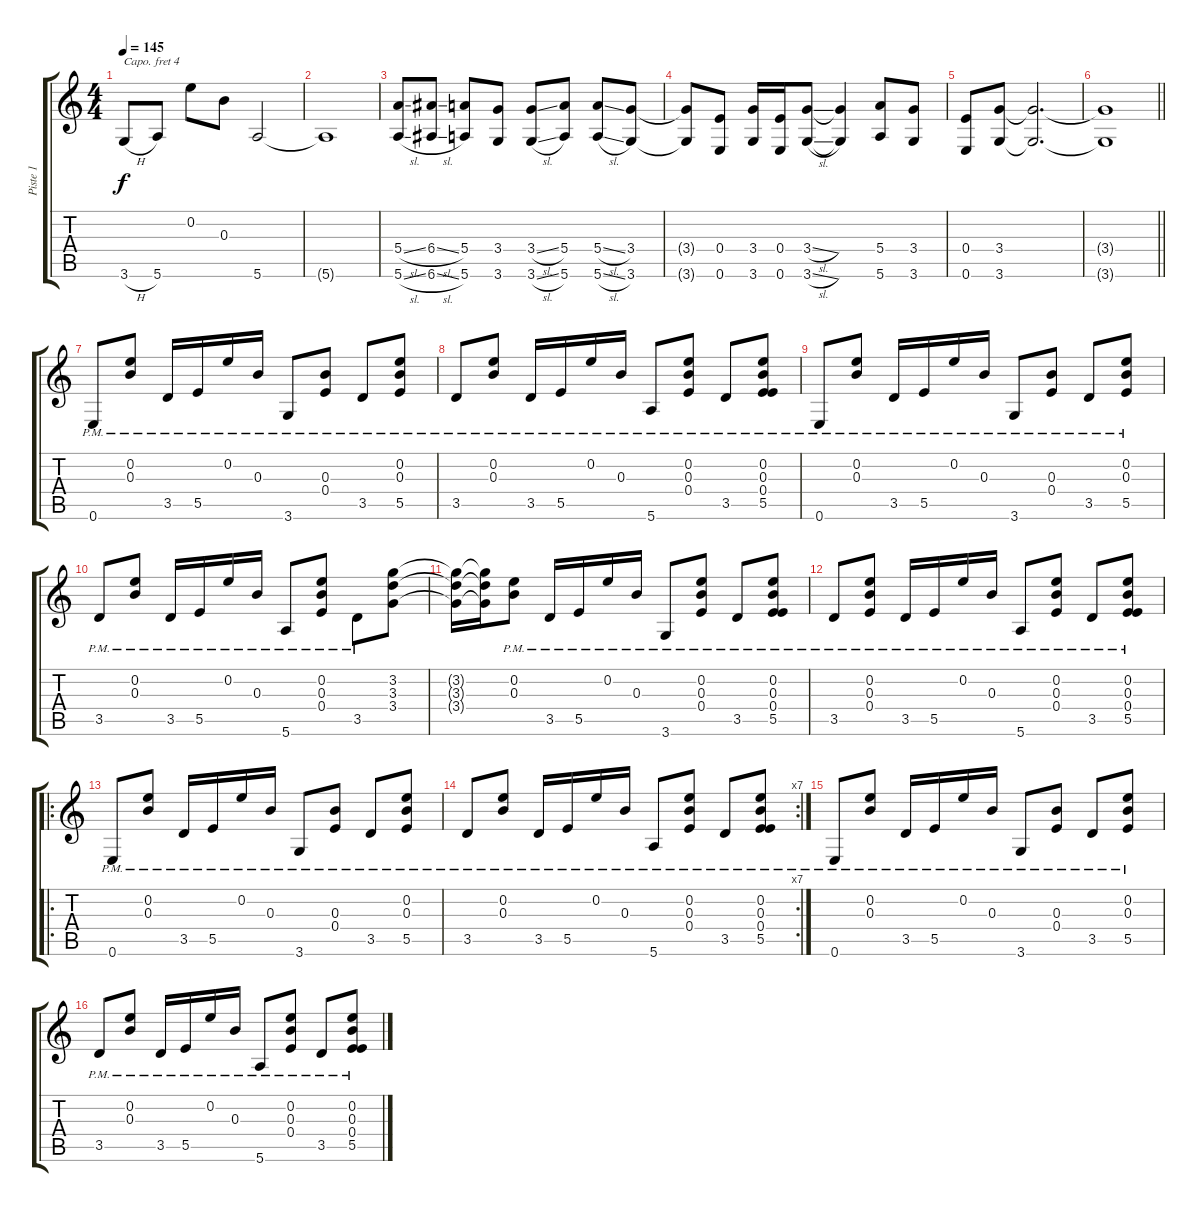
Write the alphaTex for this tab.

\track ("Piste 1" "Piste 1") {instrument acousticguitarsteel}
\staff {score tabs}
\capo 4
\tuning (E4 C4 G3 C3 G2 C2) {hide}
\ts (4 4)
\tempo 145
\clef g2
\ks c
3.6{h}.8{dy f} 5.6.8 0.2.8 0.3.8 5.6.2 |
5.6{t}.1 |
(5.4{sl} 5.6{sl}).8 (6.4{sl} 6.6{sl}).8 (5.4 5.6).8 (3.4 3.6).8 (3.4{sl} 3.6{sl}).8 (5.4 5.6).8 (5.4{sl} 5.6{sl}).8 (3.4 3.6).8 |
(3.4{t} 3.6{t}).8 (0.4 0.6).8 (3.4 3.6).16 (0.4 0.6).16 (3.4{sl} 3.6{sl}).8 (3.4{t} 3.6{t}).4 (5.4 5.6).8 (3.4 3.6).8 |
(0.4 0.6).8 (3.4 3.6).8 (3.4{t} 3.6{t}).2{d} |
\barLineRight lightlight
(3.4{t} 3.6{t}).1 |
\section ("" "")
0.6{pm}.8 (0.2{pm} 0.3{pm}).8 3.5{pm}.16 5.5{pm}.16 0.2{pm}.16 0.3{pm}.16 3.6{pm}.8 (0.3{pm} 0.4{pm}).8 3.5{pm}.8 (0.2{pm} 0.3{pm} 5.5{pm}).8 |
3.5{pm}.8 (0.2{pm} 0.3{pm}).8 3.5{pm}.16 5.5{pm}.16 0.2{pm}.16 0.3{pm}.16 5.6{pm}.8 (0.2{pm} 0.3{pm} 0.4{pm}).8 3.5{pm}.8 (0.2{pm} 0.3{pm} 0.4{pm} 5.5{pm}).8 |
0.6{pm}.8 (0.2{pm} 0.3{pm}).8 3.5{pm}.16 5.5{pm}.16 0.2{pm}.16 0.3{pm}.16 3.6{pm}.8 (0.3{pm} 0.4{pm}).8 3.5{pm}.8 (0.2{pm} 0.3{pm} 5.5{pm}).8 |
3.5{pm}.8 (0.2{pm} 0.3{pm}).8 3.5{pm}.16 5.5{pm}.16 0.2{pm}.16 0.3{pm}.16 5.6{pm}.8 (0.2{pm} 0.3{pm} 0.4{pm}).8 3.5{pm}.8 (3.2 3.3 3.4).8 |
(3.2{t} 3.3{t} 3.4{t}).16 (3.2{t} 3.3{t} 3.4{t}).16 (0.2{pm} 0.3{pm}).8 3.5{pm}.16 5.5{pm}.16 0.2{pm}.16 0.3{pm}.16 3.6{pm}.8 (0.2{pm} 0.3{pm} 0.4{pm}).8 3.5{pm}.8 (0.2{pm} 0.3{pm} 0.4{pm} 5.5{pm}).8 |
3.5{pm}.8 (0.2{pm} 0.3{pm} 0.4{pm}).8 3.5{pm}.16 5.5{pm}.16 0.2{pm}.16 0.3{pm}.16 5.6{pm}.8 (0.2{pm} 0.3{pm} 0.4{pm}).8 3.5{pm}.8 (0.2{pm} 0.3{pm} 0.4{pm} 5.5{pm}).8 |
\ro
0.6{pm}.8 (0.2{pm} 0.3{pm}).8 3.5{pm}.16 5.5{pm}.16 0.2{pm}.16 0.3{pm}.16 3.6{pm}.8 (0.3{pm} 0.4{pm}).8 3.5{pm}.8 (0.2{pm} 0.3{pm} 5.5{pm}).8 |
\rc 7
3.5{pm}.8 (0.2{pm} 0.3{pm}).8 3.5{pm}.16 5.5{pm}.16 0.2{pm}.16 0.3{pm}.16 5.6{pm}.8 (0.2{pm} 0.3{pm} 0.4{pm}).8 3.5{pm}.8 (0.2{pm} 0.3{pm} 0.4{pm} 5.5{pm}).8 |
0.6{pm}.8 (0.2{pm} 0.3{pm}).8 3.5{pm}.16 5.5{pm}.16 0.2{pm}.16 0.3{pm}.16 3.6{pm}.8 (0.3{pm} 0.4{pm}).8 3.5{pm}.8 (0.2{pm} 0.3{pm} 5.5{pm}).8 |
3.5{pm}.8 (0.2{pm} 0.3{pm}).8 3.5{pm}.16 5.5{pm}.16 0.2{pm}.16 0.3{pm}.16 5.6{pm}.8 (0.2{pm} 0.3{pm} 0.4{pm}).8 3.5{pm}.8 (0.2{pm} 0.3{pm} 0.4{pm} 5.5{pm}).8
